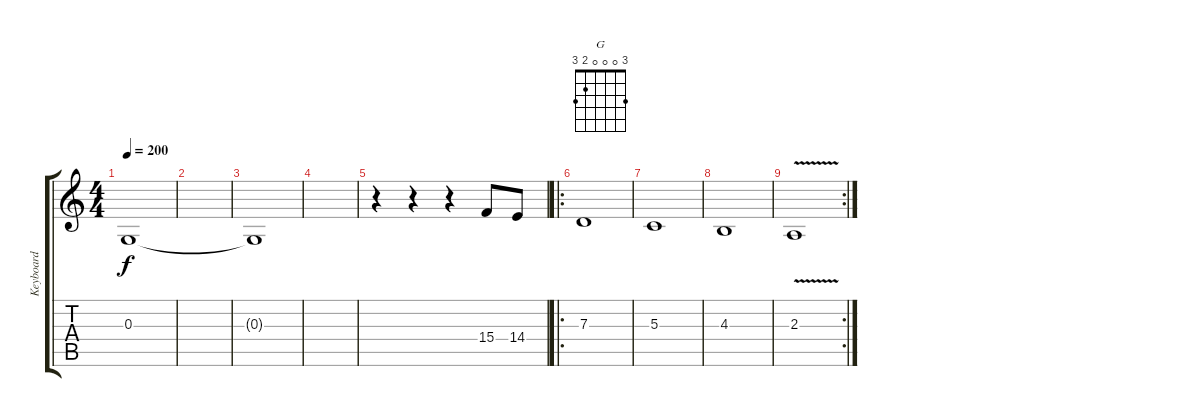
\track ("Keyboard" "Keyboard") {instrument choiraahs}
\staff {score tabs}
\tuning (E4 B3 G3 D3 A2 E2) {hide}
\chord ("G" 3 0 0 0 2 3)
\ts (4 4)
\tempo 200
\clef g2
\ks c
0.3.1{dy f} |
|
0.3{t}.1 |
|
r.4 r.4 r.4 15.4.8 14.4.8 |
\ro
7.3.1{instrument choiraahs} |
5.3.1 |
4.3.1 |
\rc 2
2.3{v}.1
